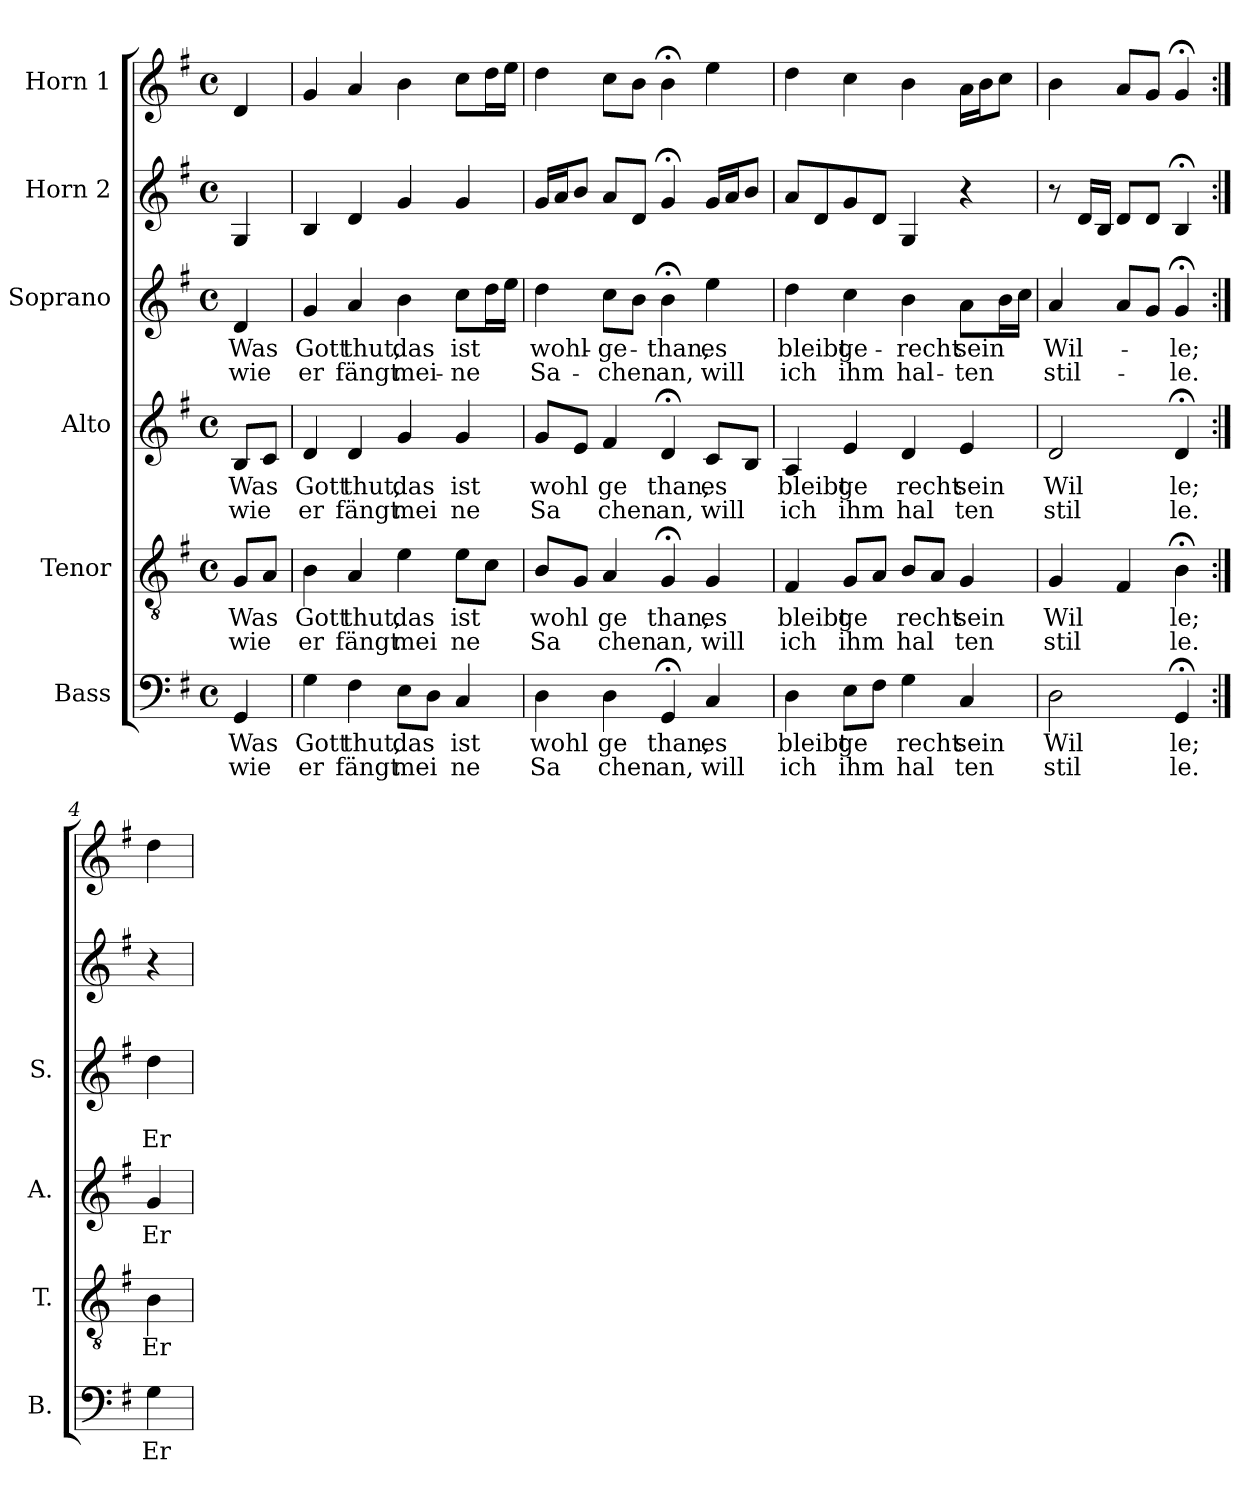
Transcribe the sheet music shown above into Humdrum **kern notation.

**kern	**text	**text	**kern	**text	**text	**kern	**text	**text	**kern	**text	**text	**kern	**kern
*part6	*part6	*part6	*part5	*part5	*part5	*part4	*part4	*part4	*part3	*part3	*part3	*part2	*part1
*staff6	*staff6	*staff6	*staff5	*staff5	*staff5	*staff4	*staff4	*staff4	*staff3	*staff3	*staff3	*staff2	*staff1
*I"Bass	*	*	*I"Tenor	*	*	*I"Alto	*	*	*I"Soprano	*	*	*I"Horn 2	*I"Horn 1
*I'B.	*	*	*I'T.	*	*	*I'A.	*	*	*I'S.	*	*	*	*
*clefF4	*	*	*clefGv2	*	*	*clefG2	*	*	*clefG2	*	*	*clefG2	*clefG2
*k[f#]	*	*	*k[f#]	*	*	*k[f#]	*	*	*k[f#]	*	*	*k[f#]	*k[f#]
*G:	*	*	*G:	*	*	*G:	*	*	*G:	*	*	*G:	*G:
*M4/4	*	*	*M4/4	*	*	*M4/4	*	*	*M4/4	*	*	*M4/4	*M4/4
*met(c)	*	*	*met(c)	*	*	*met(c)	*	*	*met(c)	*	*	*met(c)	*met(c)
=	=	=	=	=	=	=	=	=	=	=	=	=	=
4GG/	Was	wie	8G/L	Was	wie	8B/L	Was	wie	4d/	Was	wie	4G/	4d/
.	.	.	8A/J	.	.	8c/J	.	.	.	.	.	.	.
=1	=1	=1	=1	=1	=1	=1	=1	=1	=1	=1	=1	=1	=1
4G\	Gott	er	4B\	Gott	er	4d/	Gott	er	4g/	Gott	er	4B/	4g/
4F#\	thut,	fängt	4A/	thut,	fängt	4d/	thut,	fängt	4a/	thut,	fängt	4d/	4a/
8E\L	das	mei	4e\	das	mei	4g/	das	mei	4b\	das	mei-	4g/	4b\
8D\J	.	.	.	.	.	.	.	.	.	.	.	.	.
4C/	ist	ne	8e\L	ist	ne	4g/	ist	ne	8cc\L	ist	-ne	4g/	8cc\L
.	.	.	8c\J	.	.	.	.	.	16dd\L	.	.	.	16dd\L
.	.	.	.	.	.	.	.	.	16ee\JJ	.	.	.	16ee\JJ
=2	=2	=2	=2	=2	=2	=2	=2	=2	=2	=2	=2	=2	=2
4D\	wohl	Sa	8B/L	wohl	Sa	8g/L	wohl	Sa	4dd\	wohl-	Sa-	16g/LL	4dd\
.	.	.	.	.	.	.	.	.	.	.	.	16a/J	.
.	.	.	8G/J	.	.	8e/J	.	.	.	.	.	8b/J	.
4D\	ge	chen	4A/	ge	chen	4f#/	ge	chen	8cc\L	-ge-	-chen	8a/L	8cc\L
.	.	.	.	.	.	.	.	.	8b\J	.	.	8d/J	8b\J
4GG;</	than,	an,	4G;</	than,	an,	4d;</	than,	an,	4b;<\	-than,	an,	4g;</	4b;<\
4C/	es	will	4G/	es	will	8c/L	es	will	4ee\	es	will	16g/LL	4ee\
.	.	.	.	.	.	.	.	.	.	.	.	16a/J	.
.	.	.	.	.	.	8B/J	.	.	.	.	.	8b/J	.
=3	=3	=3	=3	=3	=3	=3	=3	=3	=3	=3	=3	=3	=3
4D\	bleibt	ich	4F#/	bleibt	ich	4A/	bleibt	ich	4dd\	bleibt	ich	8a/L	4dd\
.	.	.	.	.	.	.	.	.	.	.	.	8d/	.
8E\L	ge	ihm	8G/L	ge	ihm	4e/	ge	ihm	4cc\	ge-	ihm	8g/	4cc\
8F#\J	.	.	8A/J	.	.	.	.	.	.	.	.	8d/J	.
4G\	recht	hal	8B/L	recht	hal	4d/	recht	hal	4b\	-recht	hal-	4G/	4b\
.	.	.	8A/J	.	.	.	.	.	.	.	.	.	.
4C/	sein	ten	4G/	sein	ten	4e/	sein	ten	8a\L	sein	-ten	4r	16a\LL
.	.	.	.	.	.	.	.	.	.	.	.	.	16b\J
.	.	.	.	.	.	.	.	.	16b\L	.	.	.	8cc\J
.	.	.	.	.	.	.	.	.	16cc\JJ	.	.	.	.
!!LO:PB:g=z
=4	=4	=4	=4	=4	=4	=4	=4	=4	=4	=4	=4	=4	=4
2D\	Wil	stil	4G/	Wil	stil	2d/	Wil	stil	4a/	Wil-	stil-	8r	4b\
.	.	.	.	.	.	.	.	.	.	.	.	16d/LL	.
.	.	.	.	.	.	.	.	.	.	.	.	16B/JJ	.
.	.	.	4F#/	.	.	.	.	.	8a/L	.	.	8d/L	8a/L
.	.	.	.	.	.	.	.	.	8g/J	.	.	8d/J	8g/J
4GG;</	le;	le.	4B;<\	le;	le.	4d;</	le;	le.	4g;</	-le;	-le.	4B;</	4g;</
=4a:|!	=4a:|!	=4a:|!	=4a:|!	=4a:|!	=4a:|!	=4a:|!	=4a:|!	=4a:|!	=4a:|!	=4a:|!	=4a:|!	=4a:|!	=4a:|!
4G\	Er	.	4B\	Er	.	4g/	Er	.	4dd\	.	Er	4r	4dd\
=	=	=	=	=	=	=	=	=	=	=	=	=	=
*-	*-	*-	*-	*-	*-	*-	*-	*-	*-	*-	*-	*-	*-
